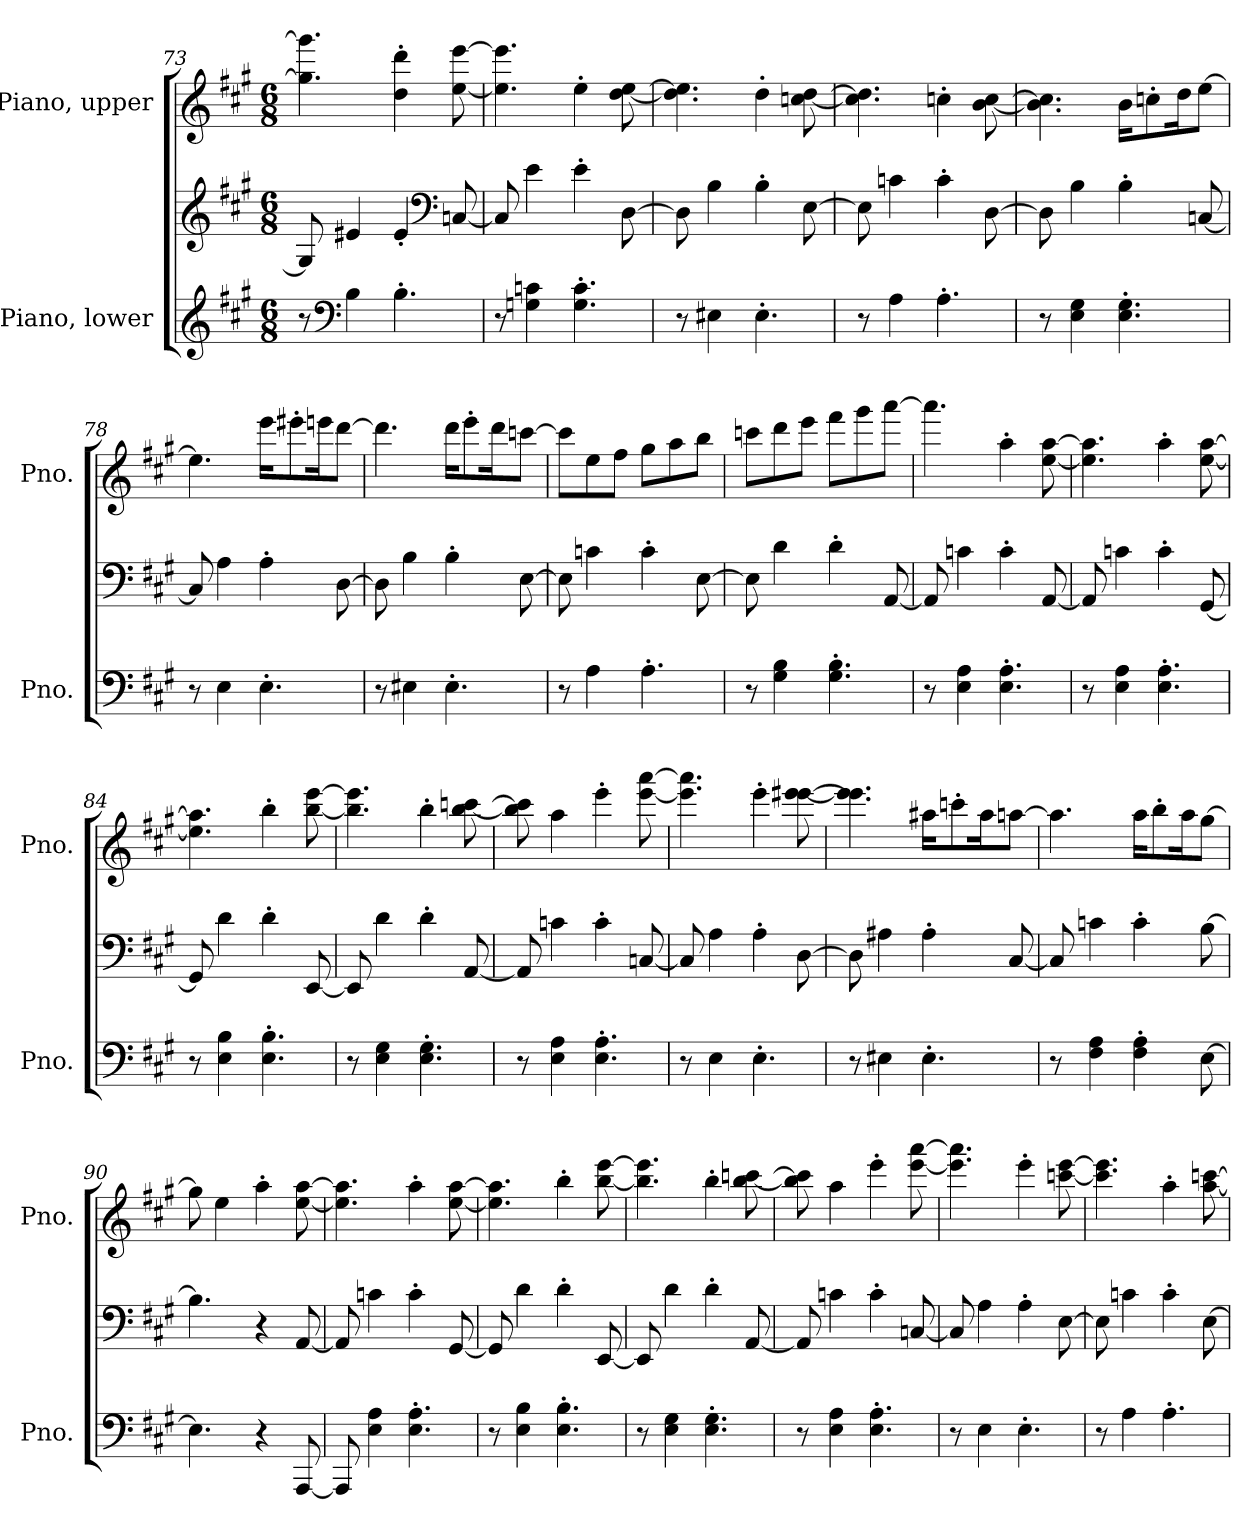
**kern	**kern	**kern
*part2	*part2	*part1
*staff3	*staff2	*staff1
*I"Piano, lower	*	*I"Piano, upper
*I'Pno.	*	*I'Pno.
*clefG2	*clefG2	*clefG2
*k[f#c#g#]	*k[f#c#g#]	*k[f#c#g#]
*M6/8	*M6/8	*M6/8
=73	=73	=73
8r	8G/]	4.gg\] 4.ggg\]
*clefF4	*	*
4B\	4e#X/	.
4.B'\	4e#'/	4dd\' 4ddd\'
*	*clefF4	*
.	[8Cn/	[8ee\ [8eee\
!!LO:LB:g=z
=74	=74	=74
8r	8C/]	4.ee\] 4.eee\]
4Gn\ 4cn\	4e\	.
4.G\' 4.c\'	4e'\	4ee'\
.	[8D\	[8dd\ [8ee\
=75	=75	=75
8r	8D\]	4.dd\] 4.ee\]
4E#X\	4B\	.
4.E#'\	4B'\	4dd'\
.	[8E\	[8ccn\ [8dd\
=76	=76	=76
8r	8E\]	4.cc\] 4.dd\]
4A\	4cn\	.
4.A'\	4c'\	4ccn'\
.	[8D\	[8b\ [8cc\
=77	=77	=77
8r	8D\]	4.b\] 4.cc\]
4E\ 4G#\	4B\	.
4.E\' 4.G#\'	4B'\	16b\KL
.	.	8ccn'\
.	.	16dd\K
.	[8Cn/	[8ee\J
=78	=78	=78
8r	8C/]	4.ee\]
4E\	4A\	.
4.E'\	4A'\	16eee\KL
.	.	8eee#X'\
.	.	16eeen\K
.	[8D\	[8ddd\J
!!LO:LB:g=z
=79	=79	=79
8r	8D\]	4.ddd\]
4E#X\	4B\	.
4.E#'\	4B'\	16ddd\KL
.	.	8eee'\
.	.	16ddd\K
.	[8E\	[8cccn\J
=80	=80	=80
8r	8E\]	8ccc\L]
4A\	4cn\	8ee\
.	.	8ff#\J
4.A'\	4c'\	8gg#\L
.	.	8aa\
.	[8E\	8bb\J
=81	=81	=81
8r	8E\]	8cccn\L
4G#\ 4B\	4d\	8ddd\
.	.	8eee\J
4.G#\' 4.B\'	4d'\	8fff#\L
.	.	8ggg#\
.	[8AA/	[8aaa\J
=82	=82	=82
8r	8AA/]	4.aaa\]
4E\ 4A\	4cn\	.
4.E\' 4.A\'	4c'\	4aa'\
.	[8AA/	[8ee\ [8aa\
=83	=83	=83
8r	8AA/]	4.ee\] 4.aa\]
4E\ 4A\	4cn\	.
4.E\' 4.A\'	4c'\	4aa'\
.	[8GG#/	[8ee\ [8aa\
!!LO:PB:g=z
=84	=84	=84
8r	8GG#/]	4.ee\] 4.aa\]
4E\ 4B\	4d\	.
4.E\' 4.B\'	4d'\	4bb'\
.	[8EE/	[8bb\ [8eee\
=85	=85	=85
8r	8EE/]	4.bb\] 4.eee\]
4E\ 4G#\	4d\	.
4.E\' 4.G#\'	4d'\	4bb'\
.	[8AA/	[8bb\ [8cccn\
=86	=86	=86
8r	8AA/]	8bb\] 8ccc\]
4E\ 4A\	4cn\	4aa\
4.E\' 4.A\'	4c'\	4eee'\
.	[8Cn/	[8eee\ [8aaa\
=87	=87	=87
8r	8C/]	4.eee\] 4.aaa\]
4E\	4A\	.
4.E'\	4A'\	4eee'\
.	[8D\	[8eee\ [8eee#X\
=88	=88	=88
8r	8D\]	4.eee\] 4.eee#\]
4E#X\	4A#X\	.
4.E#'\	4A#'\	16aa#X\KL
.	.	8cccn'\
.	.	16aa#\K
.	[8C#/	[8aan\J
!!LO:LB:g=z
=89	=89	=89
8r	8C#/]	4.aa\]
4F#\ 4A\	4cn\	.
4F#\' 4A\'	4c'\	16aa\KL
.	.	8bb'\
.	.	16aa\K
[8E\	[8B\	[8gg#\J
=90	=90	=90
4.E\]	4.B\]	8gg#\]
.	.	4ee\
4r	4r	4aa'\
[8AAA/	[8AA/	[8ee\ [8aa\
=91	=91	=91
8AAA/]	8AA/]	4.ee\] 4.aa\]
4E\ 4A\	4cn\	.
4.E\' 4.A\'	4c'\	4aa'\
.	[8GG#/	[8ee\ [8aa\
=92	=92	=92
8r	8GG#/]	4.ee\] 4.aa\]
4E\ 4B\	4d\	.
4.E\' 4.B\'	4d'\	4bb'\
.	[8EE/	[8bb\ [8eee\
=93	=93	=93
8r	8EE/]	4.bb\] 4.eee\]
4E\ 4G#\	4d\	.
4.E\' 4.G#\'	4d'\	4bb'\
.	[8AA/	[8bb\ [8cccn\
!!LO:LB:g=z
=94	=94	=94
8r	8AA/]	8bb\] 8ccc\]
4E\ 4A\	4cn\	4aa\
4.E\' 4.A\'	4c'\	4eee'\
.	[8Cn/	[8eee\ [8aaa\
=95	=95	=95
8r	8C/]	4.eee\] 4.aaa\]
4E\	4A\	.
4.E'\	4A'\	4eee'\
.	[8E\	[8cccn\ [8eee\
=96	=96	=96
8r	8E\]	4.ccc\] 4.eee\]
4A\	4cn\	.
4.A'\	4c'\	4aa'\
.	[8E\	[8aa\ [8cccn\
=	=	=
*-	*-	*-
